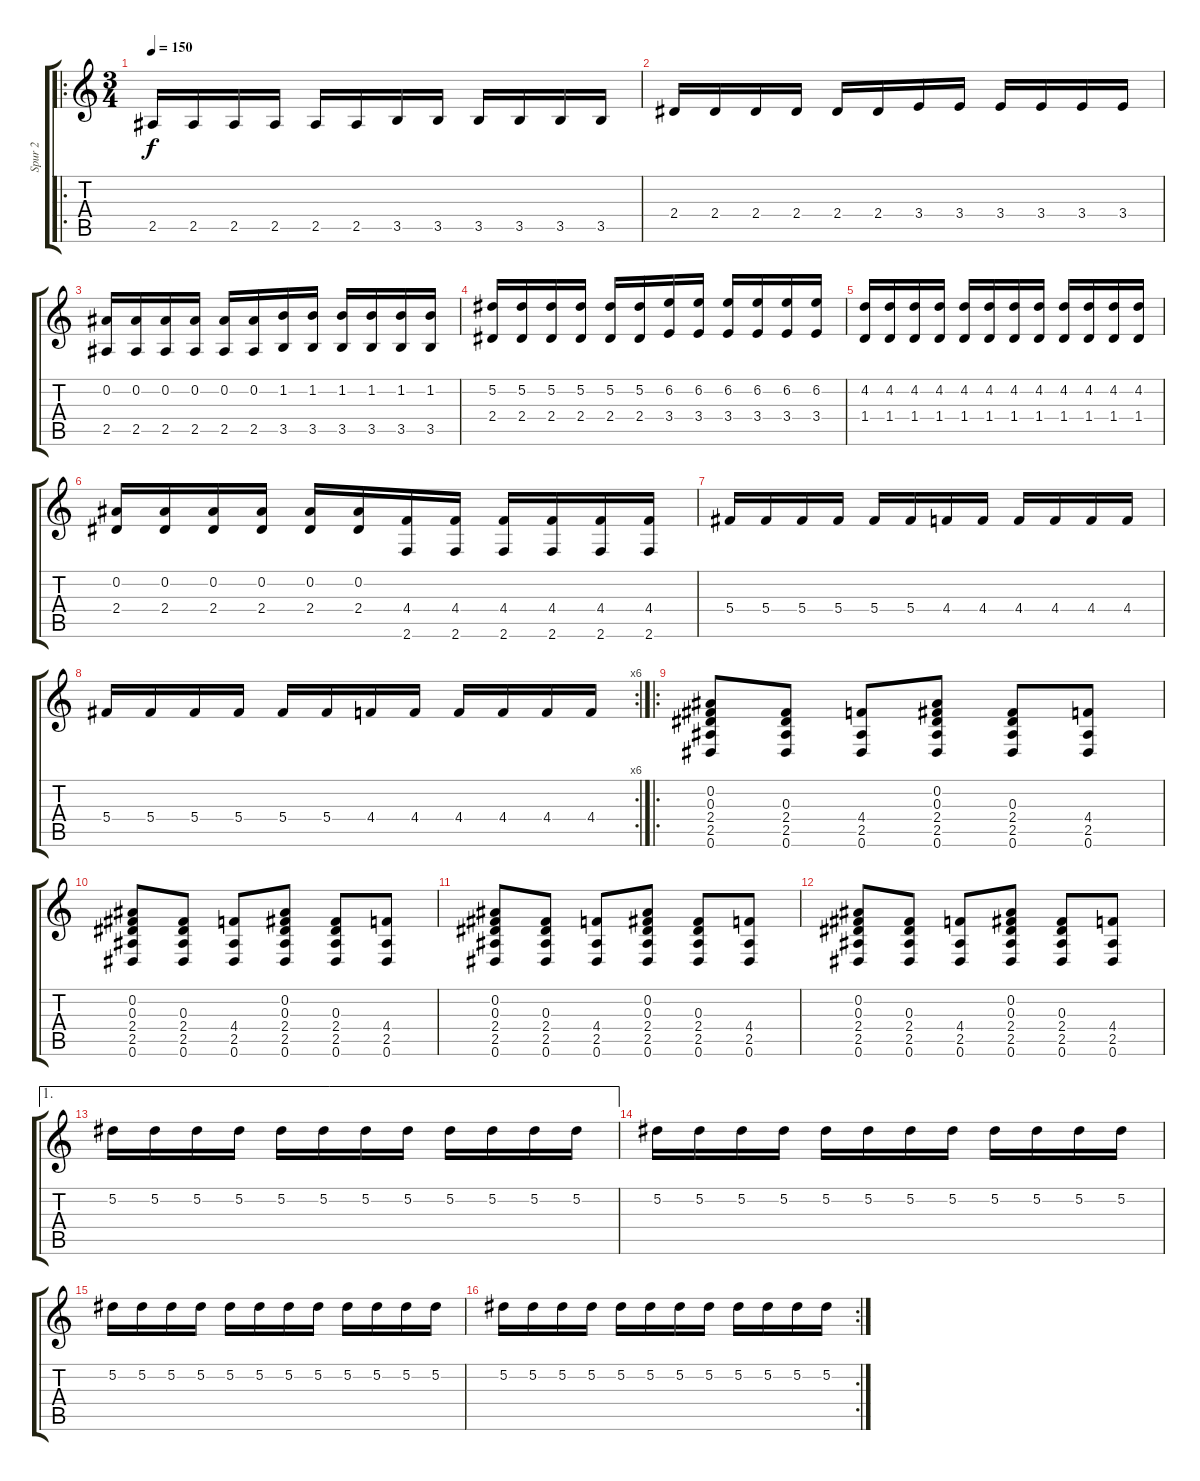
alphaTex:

\track ("Spur 2" "Spur 2") {instrument overdrivenguitar}
\staff {score tabs}
\tuning (Eb4 Bb3 Gb3 Db3 Ab2 Eb2) {hide}
\ro
\ts (3 4)
\tempo 150
\clef g2
\ks c
2.5.16{dy f} 2.5.16 2.5.16 2.5.16 2.5.16 2.5.16 3.5.16 3.5.16 3.5.16 3.5.16 3.5.16 3.5.16 |
2.4.16 2.4.16 2.4.16 2.4.16 2.4.16 2.4.16 3.4.16 3.4.16 3.4.16 3.4.16 3.4.16 3.4.16 |
(0.2 2.5).16 (0.2 2.5).16 (0.2 2.5).16 (0.2 2.5).16 (0.2 2.5).16 (0.2 2.5).16 (1.2 3.5).16 (1.2 3.5).16 (1.2 3.5).16 (1.2 3.5).16 (1.2 3.5).16 (1.2 3.5).16 |
(5.2 2.4).16 (5.2 2.4).16 (5.2 2.4).16 (5.2 2.4).16 (5.2 2.4).16 (5.2 2.4).16 (6.2 3.4).16 (6.2 3.4).16 (6.2 3.4).16 (6.2 3.4).16 (6.2 3.4).16 (6.2 3.4).16 |
(4.2 1.4).16 (4.2 1.4).16 (4.2 1.4).16 (4.2 1.4).16 (4.2 1.4).16 (4.2 1.4).16 (4.2 1.4).16 (4.2 1.4).16 (4.2 1.4).16 (4.2 1.4).16 (4.2 1.4).16 (4.2 1.4).16 |
(0.2 2.4).16 (0.2 2.4).16 (0.2 2.4).16 (0.2 2.4).16 (0.2 2.4).16 (0.2 2.4).16 (4.4 2.6).16 (4.4 2.6).16 (4.4 2.6).16 (4.4 2.6).16 (4.4 2.6).16 (4.4 2.6).16 |
5.4.16 5.4.16 5.4.16 5.4.16 5.4.16 5.4.16 4.4.16 4.4.16 4.4.16 4.4.16 4.4.16 4.4.16 |
\rc 6
5.4.16 5.4.16 5.4.16 5.4.16 5.4.16 5.4.16 4.4.16 4.4.16 4.4.16 4.4.16 4.4.16 4.4.16 |
\ro
(0.2 0.3 2.4 2.5 0.6).8 (0.3 2.4 2.5 0.6).8 (4.4 2.5 0.6).8 (0.2 0.3 2.4 2.5 0.6).8 (0.3 2.4 2.5 0.6).8 (4.4 2.5 0.6).8 |
(0.2 0.3 2.4 2.5 0.6).8 (0.3 2.4 2.5 0.6).8 (4.4 2.5 0.6).8 (0.2 0.3 2.4 2.5 0.6).8 (0.3 2.4 2.5 0.6).8 (4.4 2.5 0.6).8 |
(0.2 0.3 2.4 2.5 0.6).8 (0.3 2.4 2.5 0.6).8 (4.4 2.5 0.6).8 (0.2 0.3 2.4 2.5 0.6).8 (0.3 2.4 2.5 0.6).8 (4.4 2.5 0.6).8 |
(0.2 0.3 2.4 2.5 0.6).8 (0.3 2.4 2.5 0.6).8 (4.4 2.5 0.6).8 (0.2 0.3 2.4 2.5 0.6).8 (0.3 2.4 2.5 0.6).8 (4.4 2.5 0.6).8 |
\ae 1
5.2.16{volume 7} 5.2.16 5.2.16 5.2.16 5.2.16 5.2.16 5.2.16 5.2.16 5.2.16 5.2.16 5.2.16 5.2.16 |
5.2.16 5.2.16 5.2.16 5.2.16 5.2.16 5.2.16 5.2.16 5.2.16 5.2.16 5.2.16 5.2.16 5.2.16 |
5.2.16 5.2.16 5.2.16 5.2.16 5.2.16 5.2.16 5.2.16 5.2.16 5.2.16 5.2.16 5.2.16 5.2.16 |
\rc 2
5.2.16 5.2.16 5.2.16 5.2.16 5.2.16 5.2.16 5.2.16 5.2.16 5.2.16 5.2.16 5.2.16 5.2.16
